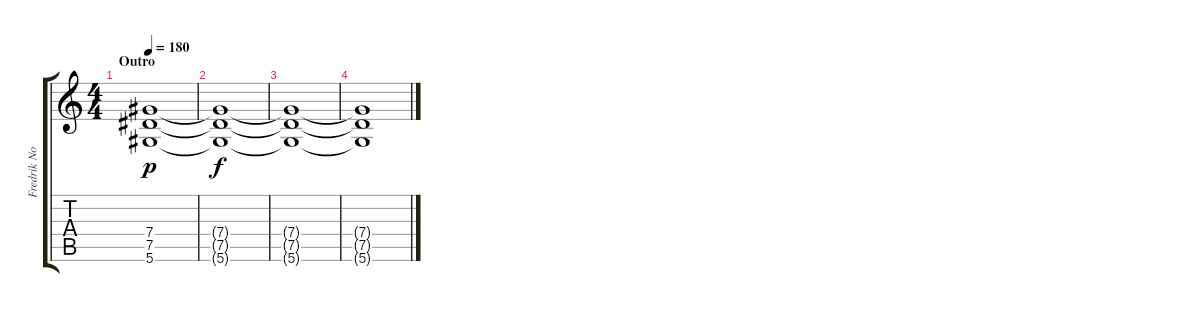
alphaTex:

\track ("Fredrik Norrman" "Fredrik No") {instrument overdrivenguitar}
\staff {score tabs}
\tuning (Eb4 Bb3 Gb3 Db3 Ab2 Eb2) {hide}
\ts (4 4)
\section ("" "Outro")
\tempo 180
\clef g2
\ks c
(7.4 7.5 5.6).1{dy p} |
(7.4{t} 7.5{t} 5.6{t}).1{dy f} |
(7.4{t} 7.5{t} 5.6{t}).1 |
(7.4{t} 7.5{t} 5.6{t}).1
